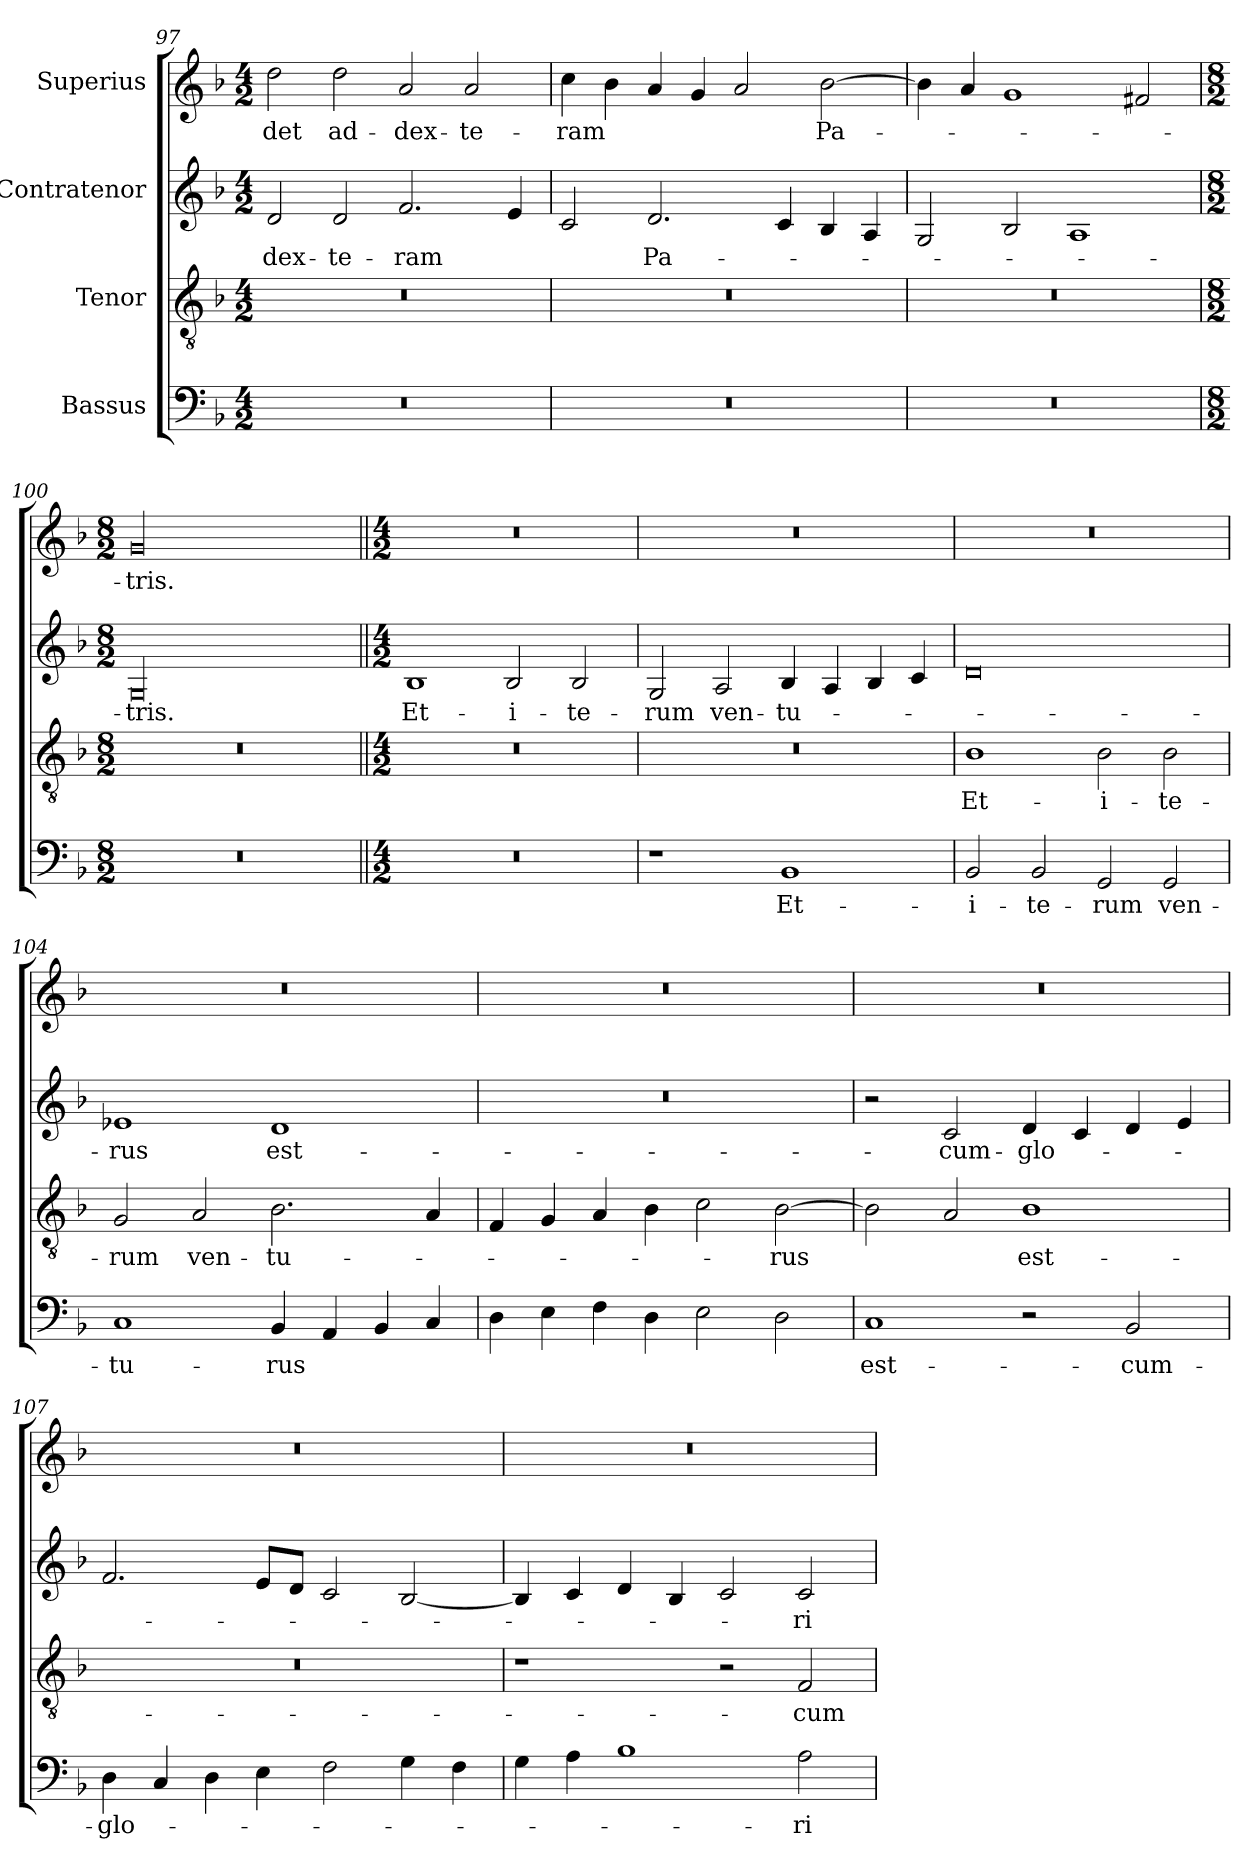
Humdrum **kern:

**kern	**text	**kern	**text	**kern	**text	**kern	**text
*part4	*part4	*part3	*part3	*part2	*part2	*part1	*part1
*staff4	*staff4	*staff3	*staff3	*staff2	*staff2	*staff1	*staff1
*I"Bassus	*	*I"Tenor	*	*I"Contratenor	*	*I"Superius	*
*clefF4	*	*clefGv2	*	*clefG2	*	*clefG2	*
*k[b-]	*	*k[b-]	*	*k[b-]	*	*k[b-]	*
*M4/2	*	*M4/2	*	*M4/2	*	*M4/2	*
=97	=97	=97	=97	=97	=97	=97	=97
0r	.	0r	.	2d/	dex-	2dd\	-det
.	.	.	.	2d/	-te-	2dd\	ad-
.	.	.	.	2.f/	-ram	2a/	dex-
.	.	.	.	.	.	2a/	-te-
.	.	.	.	4e/	.	.	.
=98	=98	=98	=98	=98	=98	=98	=98
0r	.	0r	.	2c/	.	4cc\	-ram
.	.	.	.	.	.	4b-\	.
.	.	.	.	2.d/	Pa-	4a/	.
.	.	.	.	.	.	4g/	.
.	.	.	.	.	.	2a/	.
.	.	.	.	4c/	.	.	.
.	.	.	.	4B-/	.	[2b-\	Pa-
.	.	.	.	4A/	.	.	.
=99	=99	=99	=99	=99	=99	=99	=99
0r	.	0r	.	2G/	.	4b-\]	.
.	.	.	.	.	.	4a/	.
.	.	.	.	2B-/	.	1g/	.
.	.	.	.	1A/	.	.	.
.	.	.	.	.	.	2f#X/	.
=100	=100	=100	=100	=100	=100	=100	=100
*M8/2	*	*M8/2	*	*M8/2	*	*M8/2	*
00r	.	00r	.	00G/	-tris.	00g/	-tris.
=101||	=101||	=101||	=101||	=101||	=101||	=101||	=101||
*M4/2	*	*M4/2	*	*M4/2	*	*M4/2	*
0r	.	0r	.	1B-/	Et-	0r	.
.	.	.	.	2B-/	i-	.	.
.	.	.	.	2B-/	-te-	.	.
=102	=102	=102	=102	=102	=102	=102	=102
1r	.	0r	.	2G/	-rum	0r	.
.	.	.	.	2A/	ven-	.	.
1BB-/	Et-	.	.	4B-/	-tu-	.	.
.	.	.	.	4A/	.	.	.
.	.	.	.	4B-/	.	.	.
.	.	.	.	4c/	.	.	.
=103	=103	=103	=103	=103	=103	=103	=103
2BB-/	i-	1B-\	Et-	0d/	.	0r	.
2BB-/	-te-	.	.	.	.	.	.
2GG/	-rum	2B-\	i-	.	.	.	.
2GG/	ven-	2B-\	-te-	.	.	.	.
=104	=104	=104	=104	=104	=104	=104	=104
1C/	-tu-	2G/	-rum	1e-X/	-rus	0r	.
.	.	2A/	ven-	.	.	.	.
4BB-/	-rus	2.B-\	-tu-	1d/	est-	.	.
4AA/	.	.	.	.	.	.	.
4BB-/	.	.	.	.	.	.	.
4C/	.	4A/	.	.	.	.	.
=105	=105	=105	=105	=105	=105	=105	=105
4D\	.	4F/	.	0r	.	0r	.
4E\	.	4G/	.	.	.	.	.
4F\	.	4A/	.	.	.	.	.
4D\	.	4B-\	.	.	.	.	.
2E\	.	2c\	.	.	.	.	.
2D\	.	[2B-\	-rus	.	.	.	.
=106	=106	=106	=106	=106	=106	=106	=106
1C/	est-	2B-\]	.	2r	.	0r	.
.	.	2A/	.	2c/	cum-	.	.
2r	.	1B-\	est-	4d/	glo-	.	.
.	.	.	.	4c/	.	.	.
2BB-/	cum-	.	.	4d/	.	.	.
.	.	.	.	4e/	.	.	.
=107	=107	=107	=107	=107	=107	=107	=107
4D\	glo-	0r	.	2.f/	.	0r	.
4C/	.	.	.	.	.	.	.
4D\	.	.	.	.	.	.	.
4E\	.	.	.	8e/L	.	.	.
.	.	.	.	8d/J	.	.	.
2F\	.	.	.	2c/	.	.	.
4G\	.	.	.	[2B-/	.	.	.
4F\	.	.	.	.	.	.	.
=108	=108	=108	=108	=108	=108	=108	=108
4G\	.	1r	.	4B-/]	.	0r	.
4A\	.	.	.	4c/	.	.	.
1B-\	.	.	.	4d/	.	.	.
.	.	.	.	4B-/	.	.	.
.	.	2r	.	2c/	.	.	.
2A\	-ri-	2F/	cum-	2c/	-ri-	.	.
=	=	=	=	=	=	=	=
*-	*-	*-	*-	*-	*-	*-	*-
